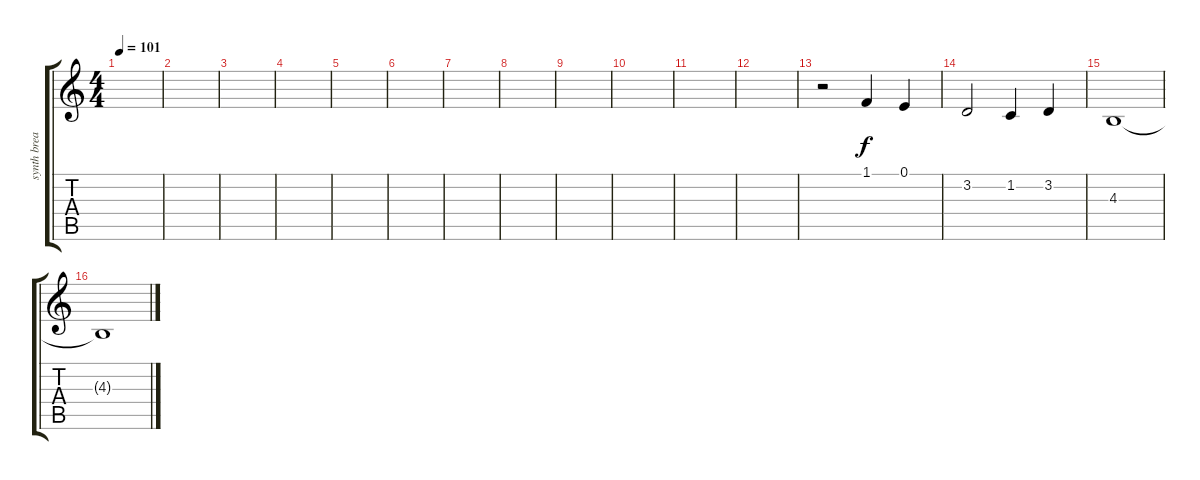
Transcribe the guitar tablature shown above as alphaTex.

\track ("synth break et outro" "synth brea") {instrument lead2sawtooth}
\staff {score tabs}
\tuning (E4 B3 G3 D3 A2 E2) {hide}
\ts (4 4)
\tempo 101
\clef g2
\ks c
|
|
|
|
|
|
|
|
|
|
|
|
r.2{txt "" volume 6 instrument violin} 1.1.4{volume 10} 0.1.4 |
3.2.2 1.2.4 3.2.4 |
4.3.1 |
4.3{t}.1{volume 0}
